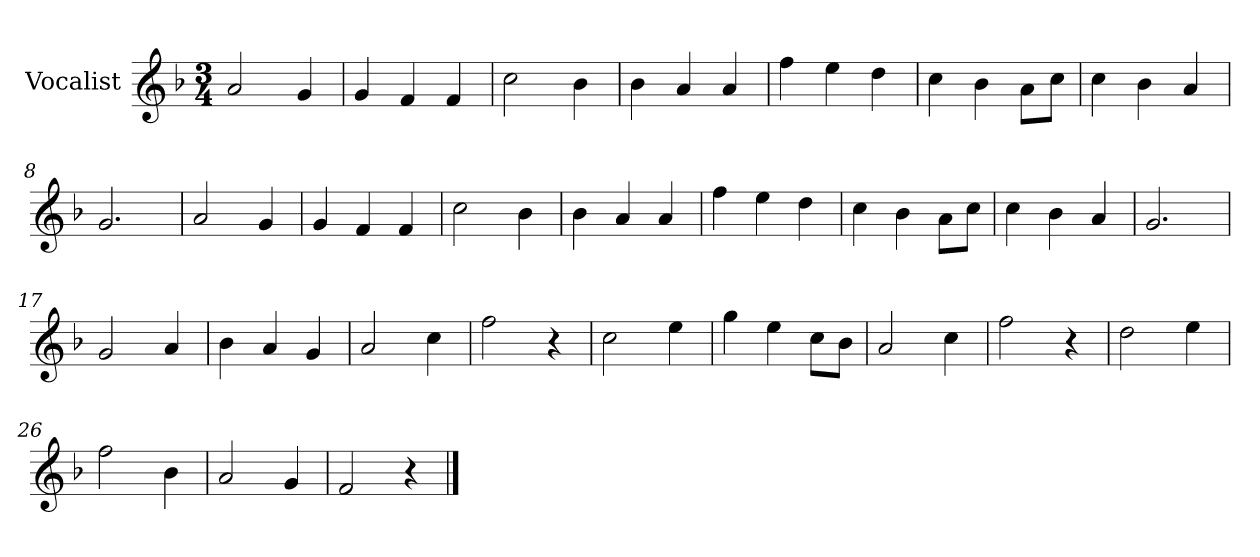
**kern
*part1
*staff1
*I"Vocalist
*k[b-]
*F:
*M3/4
=1
2a
4g
=2
4g
4f
4f
=3
2cc
4b-
=4
4b-
4a
4a
=5
4ff
4ee
4dd
=6
4cc
4b-
8aL
8ccJ
=7
4cc
4b-
4a
=8
2.g
=9
2a
4g
=10
4g
4f
4f
=11
2cc
4b-
=12
4b-
4a
4a
=13
4ff
4ee
4dd
=14
4cc
4b-
8aL
8ccJ
=15
4cc
4b-
4a
=16
2.g
=17
2g
4a
=18
4b-
4a
4g
=19
2a
4cc
=20
2ff
4r
=21
2cc
4ee
=22
4gg
4ee
8ccL
8b-J
=23
2a
4cc
=24
2ff
4r
=25
2dd
4ee
=26
2ff
4b-
=27
2a
4g
=28
2f
4r
==
*-
